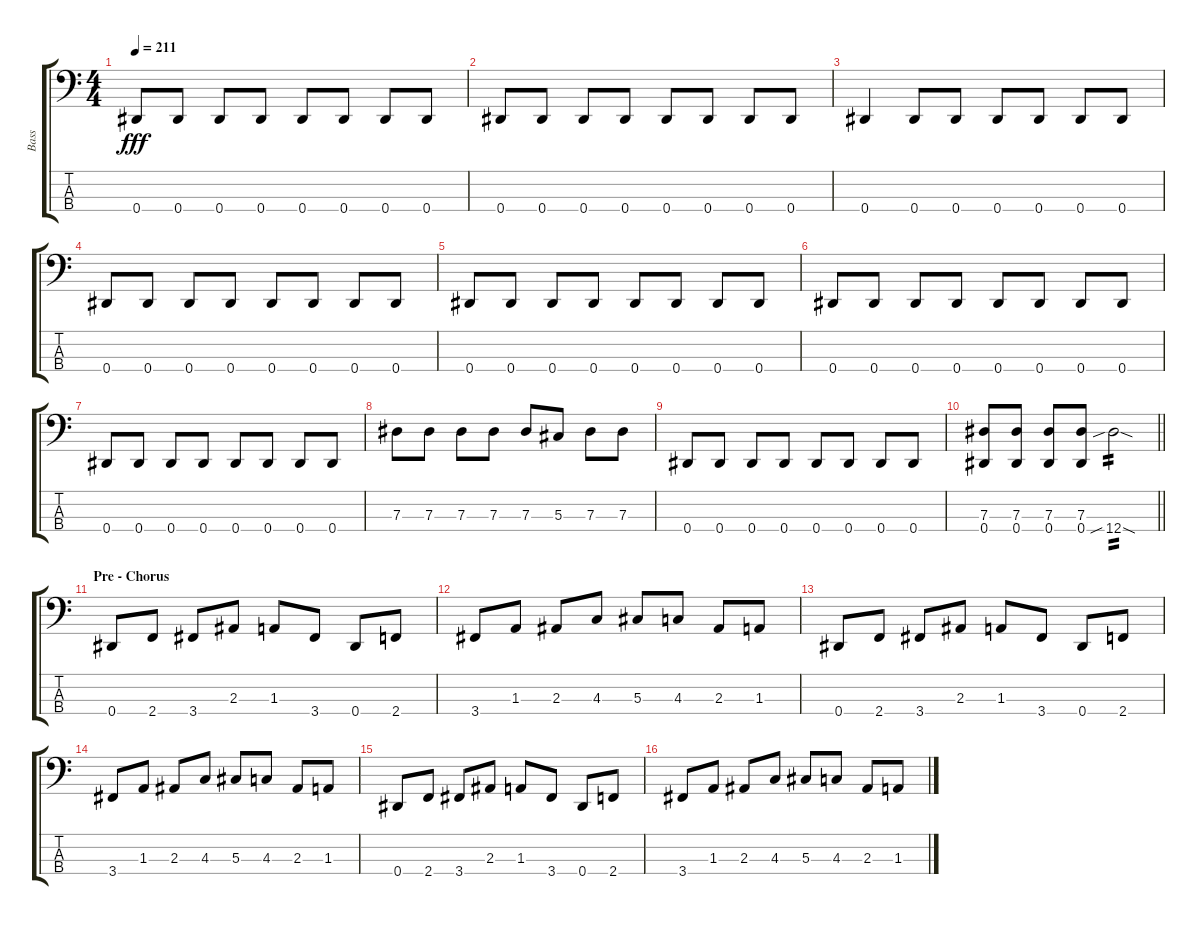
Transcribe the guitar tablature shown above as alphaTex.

\track ("Bass" "Bass") {instrument electricbasspick}
\staff {score tabs}
\tuning (Gb2 Db2 Ab1 Eb1) {hide}
\ts (4 4)
\tempo 211
\clef f4
\ks c
0.4.8{dy fff} 0.4.8 0.4.8 0.4.8 0.4.8 0.4.8 0.4.8 0.4.8 |
0.4.8 0.4.8 0.4.8 0.4.8 0.4.8 0.4.8 0.4.8 0.4.8 |
0.4.4 0.4.8 0.4.8 0.4.8 0.4.8 0.4.8 0.4.8 |
0.4.8 0.4.8 0.4.8 0.4.8 0.4.8 0.4.8 0.4.8 0.4.8 |
0.4.8 0.4.8 0.4.8 0.4.8 0.4.8 0.4.8 0.4.8 0.4.8 |
0.4.8 0.4.8 0.4.8 0.4.8 0.4.8 0.4.8 0.4.8 0.4.8 |
0.4.8 0.4.8 0.4.8 0.4.8 0.4.8 0.4.8 0.4.8 0.4.8 |
7.3.8 7.3.8 7.3.8 7.3.8 7.3.8 5.3.8 7.3.8 7.3.8 |
0.4.8 0.4.8 0.4.8 0.4.8 0.4.8 0.4.8 0.4.8 0.4.8 |
\barLineRight lightlight
(7.3 0.4).8 (7.3 0.4).8 (7.3 0.4).8 (7.3 0.4).8 12.4{sib sod}.2{tp 2} |
\section ("" "Pre - Chorus")
0.4.8 2.4.8 3.4.8 2.3.8 1.3.8 3.4.8 0.4.8 2.4.8 |
3.4.8 1.3.8 2.3.8 4.3.8 5.3.8 4.3.8 2.3.8 1.3.8 |
0.4.8 2.4.8 3.4.8 2.3.8 1.3.8 3.4.8 0.4.8 2.4.8 |
3.4.8 1.3.8 2.3.8 4.3.8 5.3.8 4.3.8 2.3.8 1.3.8 |
0.4.8 2.4.8 3.4.8 2.3.8 1.3.8 3.4.8 0.4.8 2.4.8 |
3.4.8 1.3.8 2.3.8 4.3.8 5.3.8 4.3.8 2.3.8 1.3.8
